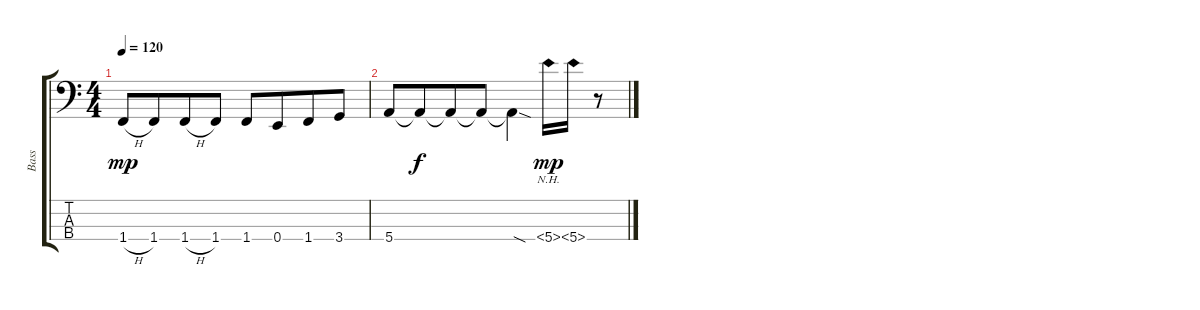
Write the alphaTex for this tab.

\track ("Bass" "Bass") {instrument electricbassfinger}
\staff {score tabs}
\tuning (G2 D2 A1 E1) {hide}
\ts (4 4)
\tempo 120
\clef f4
\ks c
1.4{h}.8{dy mp} 1.4.8{beam merge} 1.4{h}.8 1.4.8 1.4.8 0.4.8{beam merge} 1.4.8 3.4.8 |
5.4.8 5.4{t}.8{dy f beam merge} 5.4{t}.8 5.4{t}.8 5.4{sod t}.4{beam merge} 5.4{nh}.16{dy mp} 5.4{nh}.16 r.8
